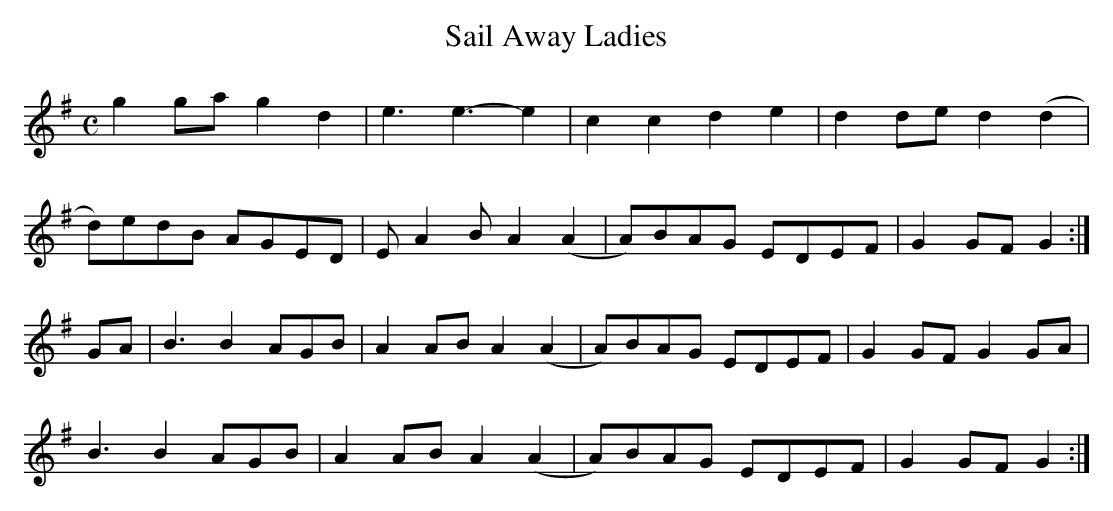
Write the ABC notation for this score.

X:1
T:Sail Away Ladies
M:C
L:1/8
K:G
g2ga g2d2|e3 e3-e2|c2 c2 d2 e2|d2 de d2 (d2|
d)edB AGED|EA2 B A2 (A2|A)BAG EDEF|G2 GF G2:|
GA|B3 B2 AGB|A2 AB A2 (A2|A)BAG EDEF|G2 GF G2 GA|
B3 B2 AGB|A2 AB A2 (A2|A)BAG EDEF|G2 GF G2:|
